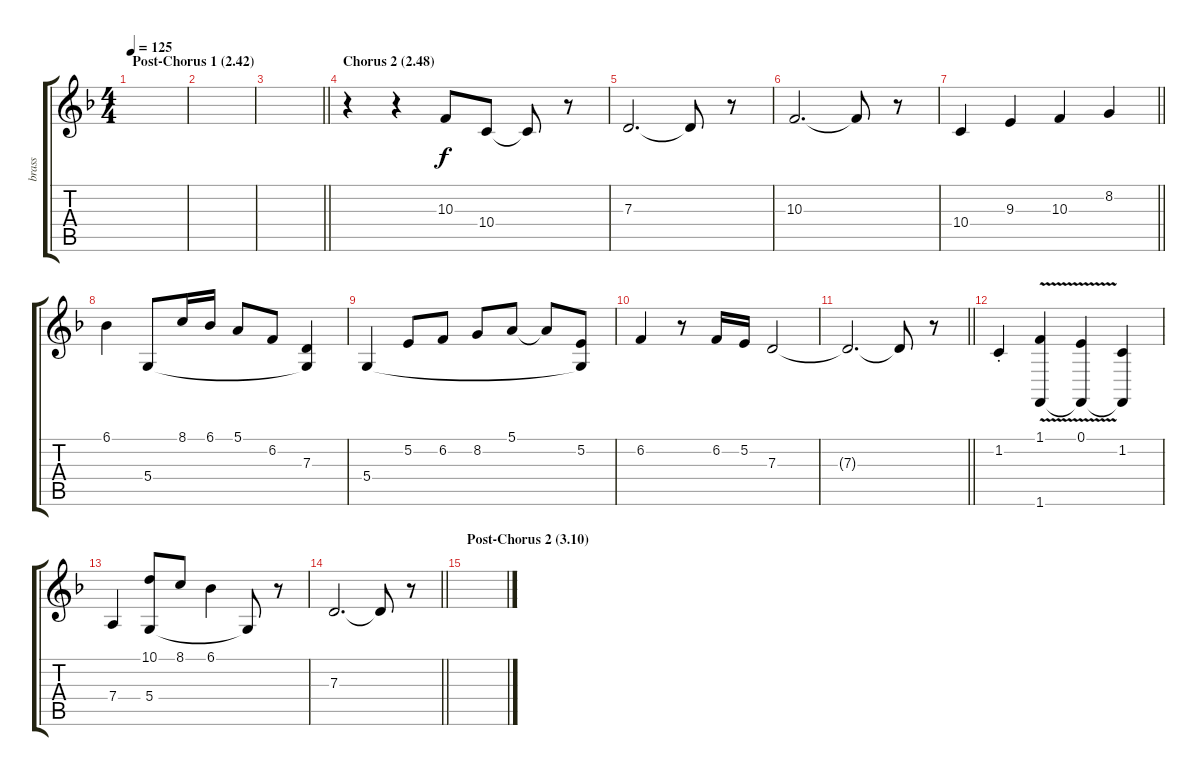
\track ("brass" "brass") {instrument tuba}
\staff {score tabs}
\tuning (E4 B3 G3 D3 A2 E2) {hide}
\ts (4 4)
\section ("" "Post-Chorus 1 (2.42)")
\tempo 125
\clef g2
\ks f
|
|
\barLineRight lightlight
|
\section ("" "Chorus 2 (2.48)")
r.4 r.4 10.3.8 10.4.8 10.4{t}.8 r.8 |
7.3.2{d} 7.3{t}.8 r.8 |
10.3.2{d} 10.3{t}.8 r.8 |
\barLineRight lightlight
10.4.4 9.3.4 10.3.4 8.2.4 |
6.1.4 5.4.8 8.1.16 6.1.16 5.1.8 6.2.8 (7.3 5.4{t}).4 |
5.4.4 5.2.8 6.2.8 8.2.8 5.1.8 5.1{t}.8 (5.2 5.4{t}).8 |
6.2.4 r.8 6.2.16 5.2.16 7.3.2 |
\barLineRight lightlight
7.3{t}.2{d} 7.3{t}.8 r.8 |
1.2{st}.4 (1.1 1.6{v}).4 (0.1 1.6{t}).4 (1.2 1.6{t}).4 |
7.4.4 (10.1 5.4).8 8.1.8 6.1.4 5.4{t}.8 r.8 |
\barLineRight lightlight
7.3.2{d} 7.3{t}.8 r.8 |
\section ("" "Post-Chorus 2 (3.10)")
